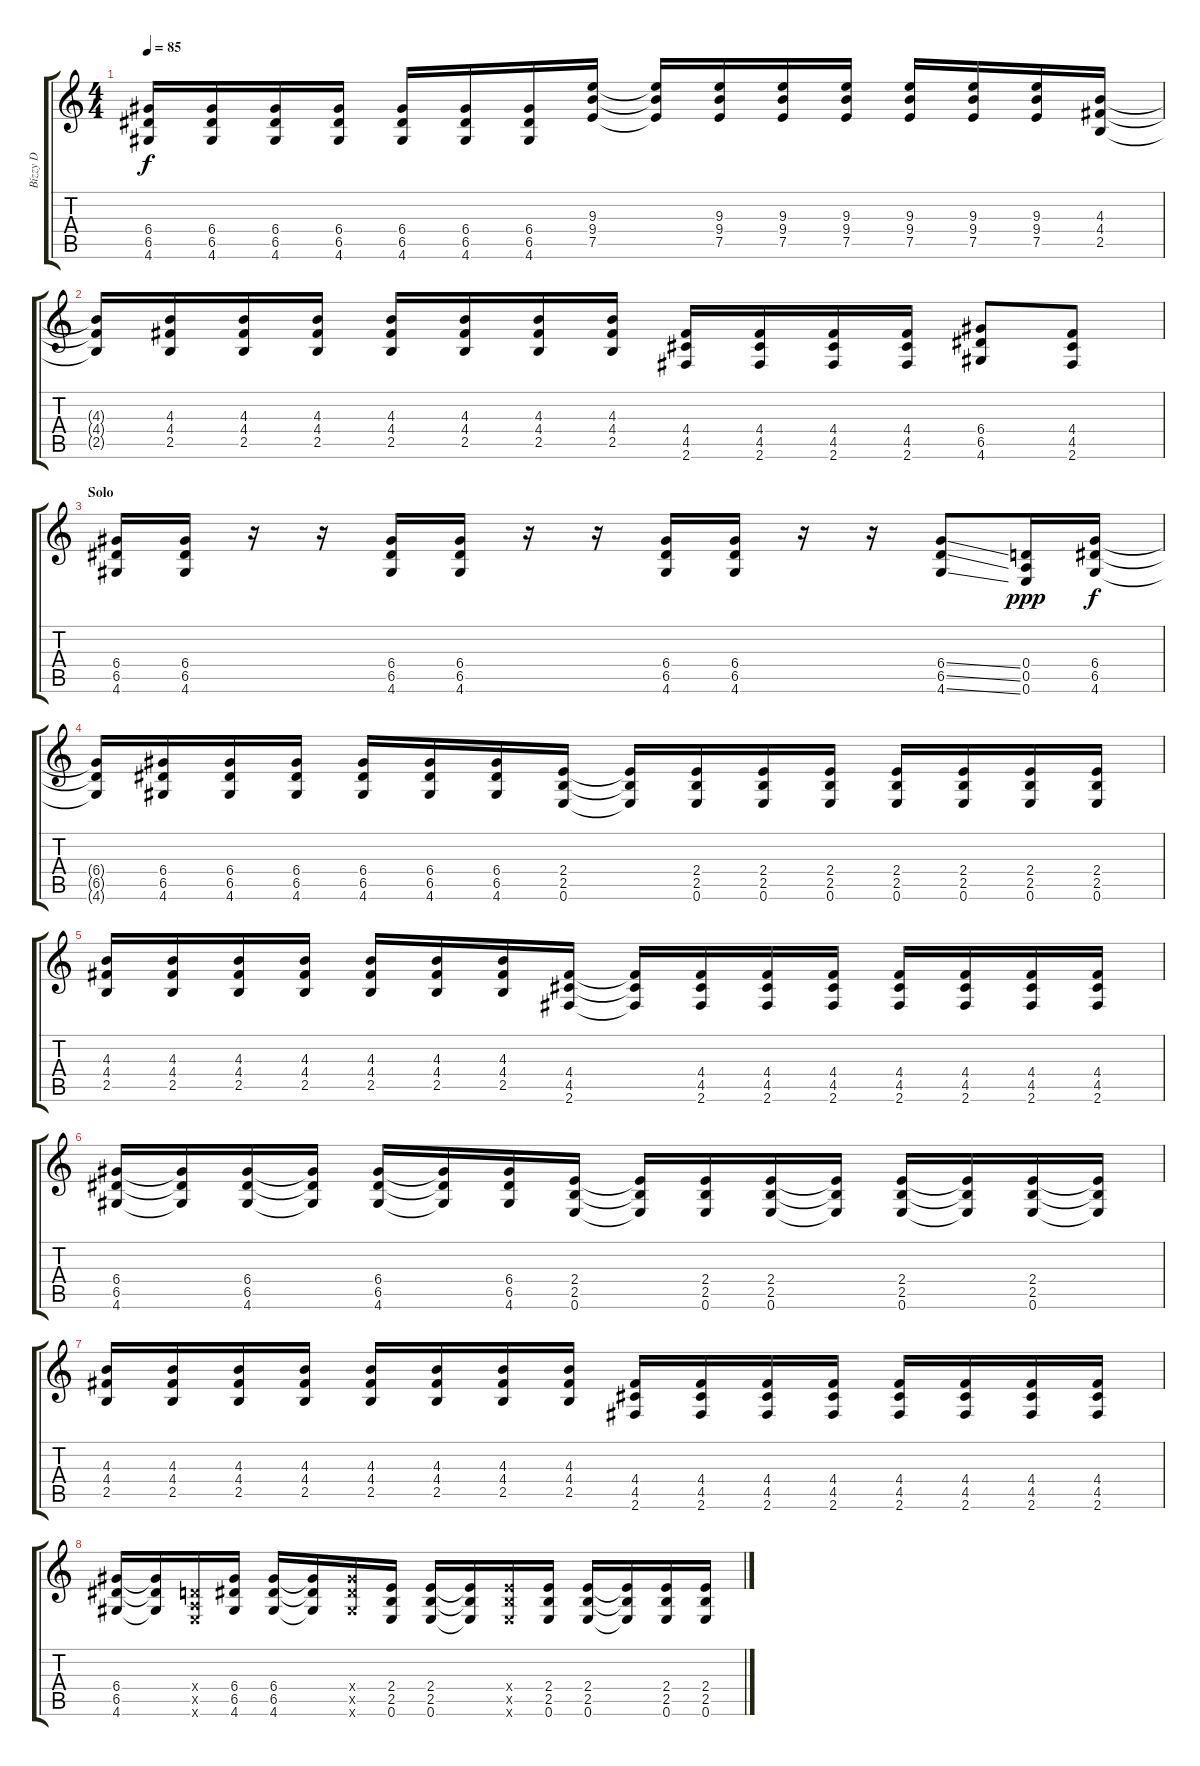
\track ("Bizzy D" "Bizzy D") {instrument distortionguitar}
\staff {score tabs}
\tuning (E4 B3 G3 D3 A2 E2) {hide}
\ts (4 4)
\tempo 85
\clef g2
\ks c
(6.4{t} 6.5{t} 4.6{t}).16{dy f} (6.4 6.5 4.6).16 (6.4 6.5 4.6).16 (6.4 6.5 4.6).16 (6.4 6.5 4.6).16 (6.4 6.5 4.6).16 (6.4 6.5 4.6).16 (9.3 9.4 7.5).16 (9.3{t} 9.4{t} 7.5{t}).16 (9.3 9.4 7.5).16 (9.3 9.4 7.5).16 (9.3 9.4 7.5).16 (9.3 9.4 7.5).16 (9.3 9.4 7.5).16 (9.3 9.4 7.5).16 (4.3 4.4 2.5).16 |
(4.3{t} 4.4{t} 2.5{t}).16 (4.3 4.4 2.5).16 (4.3 4.4 2.5).16 (4.3 4.4 2.5).16 (4.3 4.4 2.5).16 (4.3 4.4 2.5).16 (4.3 4.4 2.5).16 (4.3 4.4 2.5).16 (4.4 4.5 2.6).16 (4.4 4.5 2.6).16 (4.4 4.5 2.6).16 (4.4 4.5 2.6).16 (6.4 6.5 4.6).8 (4.4 4.5 2.6).8 |
\section ("" "Solo")
(6.4 6.5 4.6).16 (6.4 6.5 4.6).16 r.16 r.16 (6.4 6.5 4.6).16 (6.4 6.5 4.6).16 r.16 r.16 (6.4 6.5 4.6).16 (6.4 6.5 4.6).16 r.16 r.16 (6.4{ss} 6.5{ss} 4.6{ss}).8 (0.4 0.5 0.6).16{dy ppp} (6.4 6.5 4.6).16{dy f} |
(6.4{t} 6.5{t} 4.6{t}).16 (6.4 6.5 4.6).16 (6.4 6.5 4.6).16 (6.4 6.5 4.6).16 (6.4 6.5 4.6).16 (6.4 6.5 4.6).16 (6.4 6.5 4.6).16 (2.4 2.5 0.6).16 (2.4{t} 2.5{t} 0.6{t}).16 (2.4 2.5 0.6).16 (2.4 2.5 0.6).16 (2.4 2.5 0.6).16 (2.4 2.5 0.6).16 (2.4 2.5 0.6).16 (2.4 2.5 0.6).16 (2.4 2.5 0.6).16 |
(4.3 4.4 2.5).16 (4.3 4.4 2.5).16 (4.3 4.4 2.5).16 (4.3 4.4 2.5).16 (4.3 4.4 2.5).16 (4.3 4.4 2.5).16 (4.3 4.4 2.5).16 (4.4 4.5 2.6).16 (4.4{t} 4.5{t} 2.6{t}).16 (4.4 4.5 2.6).16 (4.4 4.5 2.6).16 (4.4 4.5 2.6).16 (4.4 4.5 2.6).16 (4.4 4.5 2.6).16 (4.4 4.5 2.6).16 (4.4 4.5 2.6).16 |
(6.4 6.5 4.6).16 (6.4{t} 6.5{t} 4.6{t}).16 (6.4 6.5 4.6).16 (6.4{t} 6.5{t} 4.6{t}).16 (6.4 6.5 4.6).16 (6.4{t} 6.5{t} 4.6{t}).16 (6.4 6.5 4.6).16 (2.4 2.5 0.6).16 (2.4{t} 2.5{t} 0.6{t}).16 (2.4 2.5 0.6).16 (2.4 2.5 0.6).16 (2.4{t} 2.5{t} 0.6{t}).16 (2.4 2.5 0.6).16 (2.4{t} 2.5{t} 0.6{t}).16 (2.4 2.5 0.6).16 (2.4{t} 2.5{t} 0.6{t}).16 |
(4.3 4.4 2.5).16 (4.3 4.4 2.5).16 (4.3 4.4 2.5).16 (4.3 4.4 2.5).16 (4.3 4.4 2.5).16 (4.3 4.4 2.5).16 (4.3 4.4 2.5).16 (4.3 4.4 2.5).16 (4.4 4.5 2.6).16 (4.4 4.5 2.6).16 (4.4 4.5 2.6).16 (4.4 4.5 2.6).16 (4.4 4.5 2.6).16 (4.4 4.5 2.6).16 (4.4 4.5 2.6).16 (4.4 4.5 2.6).16 |
(6.4 6.5 4.6).16 (6.4{t} 6.5{t} 4.6{t}).16 (0.4{x} 0.5{x} 0.6{x}).16 (6.4 6.5 4.6).16 (6.4 6.5 4.6).16 (6.4{t} 6.5{t} 4.6{t}).16 (6.4{x} 6.5{x} 4.6{x}).16 (2.4 2.5 0.6).16 (2.4 2.5 0.6).16 (2.4{t} 2.5{t} 0.6{t}).16 (2.4{x} 2.5{x} 0.6{x}).16 (2.4 2.5 0.6).16 (2.4 2.5 0.6).16 (2.4{t} 2.5{t} 0.6{t}).16 (2.4 2.5 0.6).16 (2.4 2.5 0.6).16
